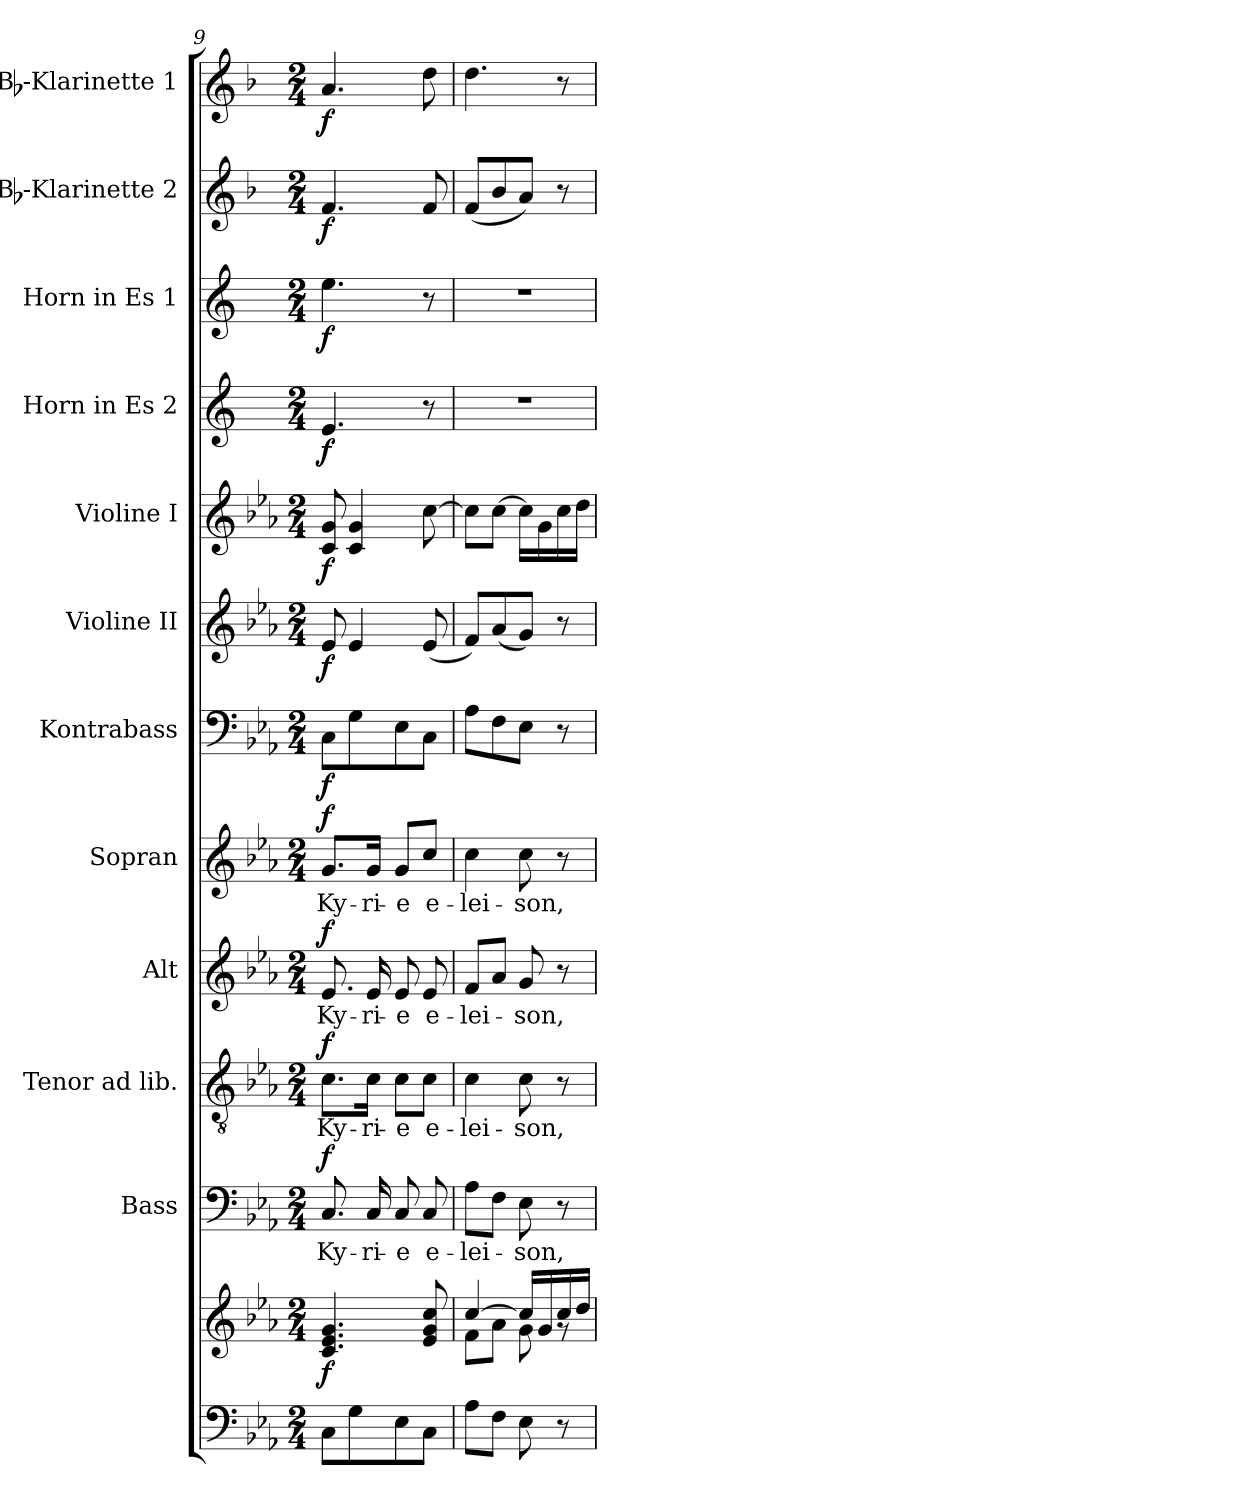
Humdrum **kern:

**kern	**kern	**dynam	**kern	**text	**dynam	**kern	**text	**dynam	**kern	**text	**dynam	**kern	**text	**dynam	**kern	**dynam	**kern	**dynam	**kern	**dynam	**kern	**dynam	**kern	**dynam	**kern	**dynam	**kern	**dynam
*part12	*part12	*part12	*part11	*part11	*part11	*part10	*part10	*part10	*part9	*part9	*part9	*part8	*part8	*part8	*part7	*part7	*part6	*part6	*part5	*part5	*part4	*part4	*part3	*part3	*part2	*part2	*part1	*part1
*staff13	*staff12	*staff12/13	*staff11	*staff11	*staff11	*staff10	*staff10	*staff10	*staff9	*staff9	*staff9	*staff8	*staff8	*staff8	*staff7	*staff7	*staff6	*staff6	*staff5	*staff5	*staff4	*staff4	*staff3	*staff3	*staff2	*staff2	*staff1	*staff1
*	*	*	*I"Bass	*	*	*I"Tenor ad lib.	*	*	*I"Alt	*	*	*I"Sopran	*	*	*I"Kontrabass	*	*I"Violine II	*	*I"Violine I	*	*I"Horn in Es 2	*	*I"Horn in Es 1	*	*I"Bb-Klarinette 2	*	*I"Bb-Klarinette 1	*
*	*	*	*I'B.	*	*	*I'T.	*	*	*I'A.	*	*	*I'S.	*	*	*I'Kb.	*	*I'Vl. II	*	*I'Vl. I	*	*	*	*	*	*I'Bb Kl. 2	*	*I'Bb Kl. 1	*
*clefF4	*clefG2	*	*clefF4	*	*	*clefGv2	*	*	*clefG2	*	*	*clefG2	*	*	*clefF4	*	*clefG2	*	*clefG2	*	*clefG2	*	*clefG2	*	*clefG2	*	*clefG2	*
*	*	*	*	*	*	*	*	*	*	*	*	*	*	*	*ITrd7c12	*	*	*	*	*	*ITrd5c9	*	*ITrd5c9	*	*ITrd1c2	*	*ITrd1c2	*
*k[b-e-a-]	*k[b-e-a-]	*	*k[b-e-a-]	*	*	*k[b-e-a-]	*	*	*k[b-e-a-]	*	*	*k[b-e-a-]	*	*	*k[b-e-a-]	*	*k[b-e-a-]	*	*k[b-e-a-]	*	*k[b-e-a-]	*	*k[b-e-a-]	*	*k[b-e-a-]	*	*k[b-e-a-]	*
*E-:	*E-:	*	*E-:	*	*	*E-:	*	*	*E-:	*	*	*E-:	*	*	*E-:	*	*E-:	*	*E-:	*	*E-:	*	*E-:	*	*E-:	*	*E-:	*
*M2/4	*M2/4	*	*M2/4	*	*	*M2/4	*	*	*M2/4	*	*	*M2/4	*	*	*M2/4	*	*M2/4	*	*M2/4	*	*M2/4	*	*M2/4	*	*M2/4	*	*M2/4	*
=9	=9	=9	=9	=9	=9	=9	=9	=9	=9	=9	=9	=9	=9	=9	=9	=9	=9	=9	=9	=9	=9	=9	=9	=9	=9	=9	=9	=9
!	!	!LO:DY:b	!	!LO:LY:b	!LO:DY:a	!	!LO:LY:b	!LO:DY:a	!	!LO:LY:b	!LO:DY:a	!	!LO:LY:b	!LO:DY:a	!	!LO:DY:b	!	!LO:DY:b	!	!LO:DY:b	!	!LO:DY:b	!	!LO:DY:b	!	!LO:DY:b	!	!LO:DY:b
8C\L	4.c/ 4.e-/ 4.g/	f	8.C/	Ky-	f	8.c\L	Ky-	f	8.e-/	Ky-	f	8.g/L	Ky-	f	8CC\L	f	8e-/	f	8c/ 8g/	f	4.G/	f	4.g\	f	4.e-/	f	4.g/	f
8G\	.	.	.	.	.	.	.	.	.	.	.	.	.	.	8GG\	.	4e-/	.	4c/ 4g/	.	.	.	.	.	.	.	.	.
!	!	!	!	!LO:LY:b	!	!	!LO:LY:b	!	!	!LO:LY:b	!	!	!LO:LY:b	!	!	!	!	!	!	!	!	!	!	!	!	!	!	!
.	.	.	16C/	-ri-	.	16c\Jk	-ri-	.	16e-/	-ri-	.	16g/Jk	-ri-	.	.	.	.	.	.	.	.	.	.	.	.	.	.	.
!	!	!	!	!LO:LY:b	!	!	!LO:LY:b	!	!	!LO:LY:b	!	!	!LO:LY:b	!	!	!	!	!	!	!	!	!	!	!	!	!	!	!
8E-\	.	.	8C/	-e	.	8c\L	-e	.	8e-/	-e	.	8g/L	-e	.	8EE-\	.	.	.	.	.	.	.	.	.	.	.	.	.
!	!	!	!	!LO:LY:b	!	!	!LO:LY:b	!	!	!LO:LY:b	!	!	!LO:LY:b	!	!	!	!	!	!	!	!	!	!	!	!	!	!	!
8C\J	8e-/ 8g/ 8cc/	.	8C/	e-	.	8c\J	e-	.	8e-/	e-	.	8cc/J	e-	.	8CC\J	.	(<8e-/	.	[8cc\	.	8r	.	8r	.	8e-/	.	8cc\	.
=10	=10	=10	=10	=10	=10	=10	=10	=10	=10	=10	=10	=10	=10	=10	=10	=10	=10	=10	=10	=10	=10	=10	=10	=10	=10	=10	=10	=10
*	*^	*	*	*	*	*	*	*	*	*	*	*	*	*	*	*	*	*	*	*	*	*	*	*	*	*	*	*
!	!	!	!	!	!LO:LY:b	!	!	!LO:LY:b	!	!	!LO:LY:b	!	!	!LO:LY:b	!	!	!	!	!	!	!	!	!	!	!	!	!	!	!
8A-\L	[>4cc/	8f\L	.	8A-\L	-lei-	.	4c\	-lei-	.	8f/L	-lei-	.	4cc\	-lei-	.	8AA-\L	.	8f/L)	.	8cc\L]	.	2r	.	2r	.	(<8e-/L	.	4.cc\	.
8F\J	.	8a-\J	.	8F\J	.	.	.	.	.	8a-/J	.	.	.	.	.	8FF\	.	(<8a-/	.	[8cc\J	.	.	.	.	.	8a-/	.	.	.
!	!	!	!	!	!LO:LY:b	!	!	!LO:LY:b	!	!	!LO:LY:b	!	!	!LO:LY:b	!	!	!	!	!	!	!	!	!	!	!	!	!	!	!
8E-\	16cc/LL]	8g\	.	8E-\	-son,	.	8c\	-son,	.	8g/	-son,	.	8cc\	-son,	.	8EE-\J	.	8g/J)	.	16cc\LL]	.	.	.	.	.	8g/J)	.	.	.
.	16g/	.	.	.	.	.	.	.	.	.	.	.	.	.	.	.	.	.	.	16g\	.	.	.	.	.	.	.	.	.
8r	16cc/	8rf	.	8r	.	.	8r	.	.	8r	.	.	8r	.	.	8r	.	8r	.	16cc\	.	.	.	.	.	8r	.	8r	.
.	16dd/JJ	.	.	.	.	.	.	.	.	.	.	.	.	.	.	.	.	.	.	16dd\JJ	.	.	.	.	.	.	.	.	.
*	*v	*v	*	*	*	*	*	*	*	*	*	*	*	*	*	*	*	*	*	*	*	*	*	*	*	*	*	*	*
=	=	=	=	=	=	=	=	=	=	=	=	=	=	=	=	=	=	=	=	=	=	=	=	=	=	=	=	=
*-	*-	*-	*-	*-	*-	*-	*-	*-	*-	*-	*-	*-	*-	*-	*-	*-	*-	*-	*-	*-	*-	*-	*-	*-	*-	*-	*-	*-
